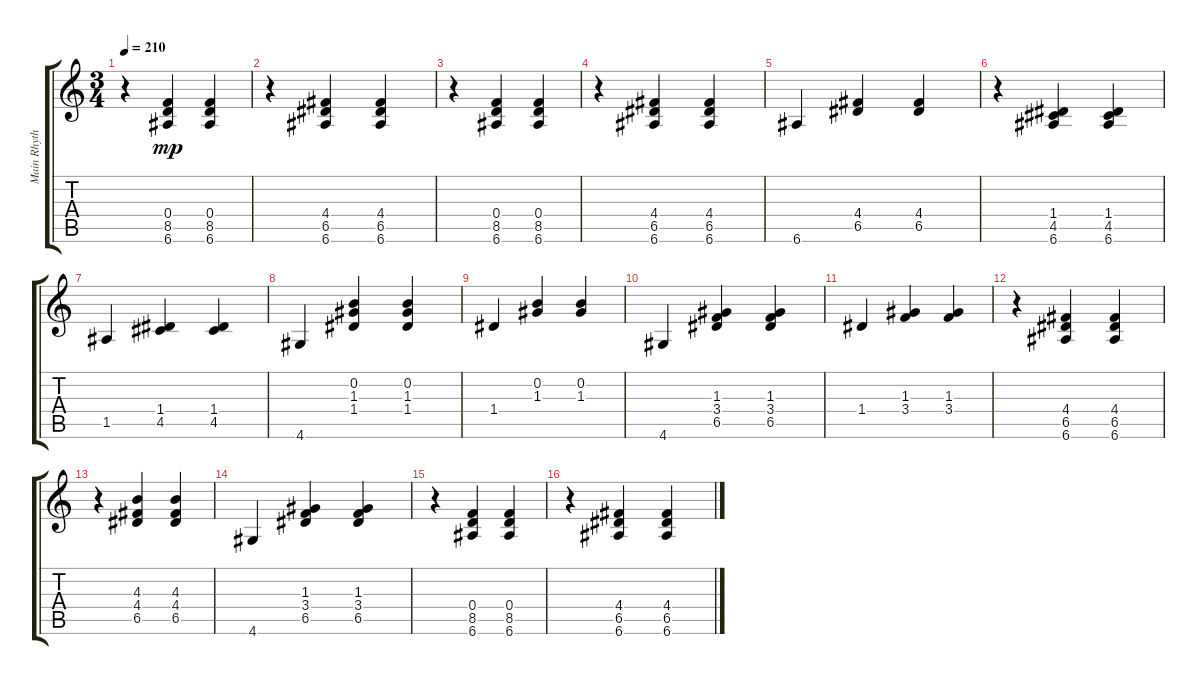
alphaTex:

\track ("Main Rhythm" "Main Rhyth") {instrument acousticguitarnylon}
\staff {score tabs}
\tuning (E4 B3 G3 D3 A2 E2) {hide}
\ts (3 4)
\tempo 210
\clef g2
\ks c
r.4{dy mp} (0.4 8.5 6.6).4 (0.4 8.5 6.6).4 |
r.4 (4.4 6.5 6.6).4 (4.4 6.5 6.6).4 |
r.4 (0.4 8.5 6.6).4 (0.4 8.5 6.6).4 |
r.4 (4.4 6.5 6.6).4 (4.4 6.5 6.6).4 |
6.6.4 (4.4 6.5).4 (4.4 6.5).4 |
r.4 (1.4 4.5 6.6).4 (1.4 4.5 6.6).4 |
1.5.4 (1.4 4.5).4 (1.4 4.5).4 |
4.6.4 (0.2 1.3 1.4).4 (0.2 1.3 1.4).4 |
1.4.4 (0.2 1.3).4 (0.2 1.3).4 |
4.6.4 (1.3 3.4 6.5).4 (1.3 3.4 6.5).4 |
1.4.4 (1.3 3.4).4 (1.3 3.4).4 |
r.4 (4.4 6.5 6.6).4 (4.4 6.5 6.6).4 |
r.4 (4.3 4.4 6.5).4 (4.3 4.4 6.5).4 |
4.6.4 (1.3 3.4 6.5).4 (1.3 3.4 6.5).4 |
r.4 (0.4 8.5 6.6).4 (0.4 8.5 6.6).4 |
r.4 (4.4 6.5 6.6).4 (4.4 6.5 6.6).4
